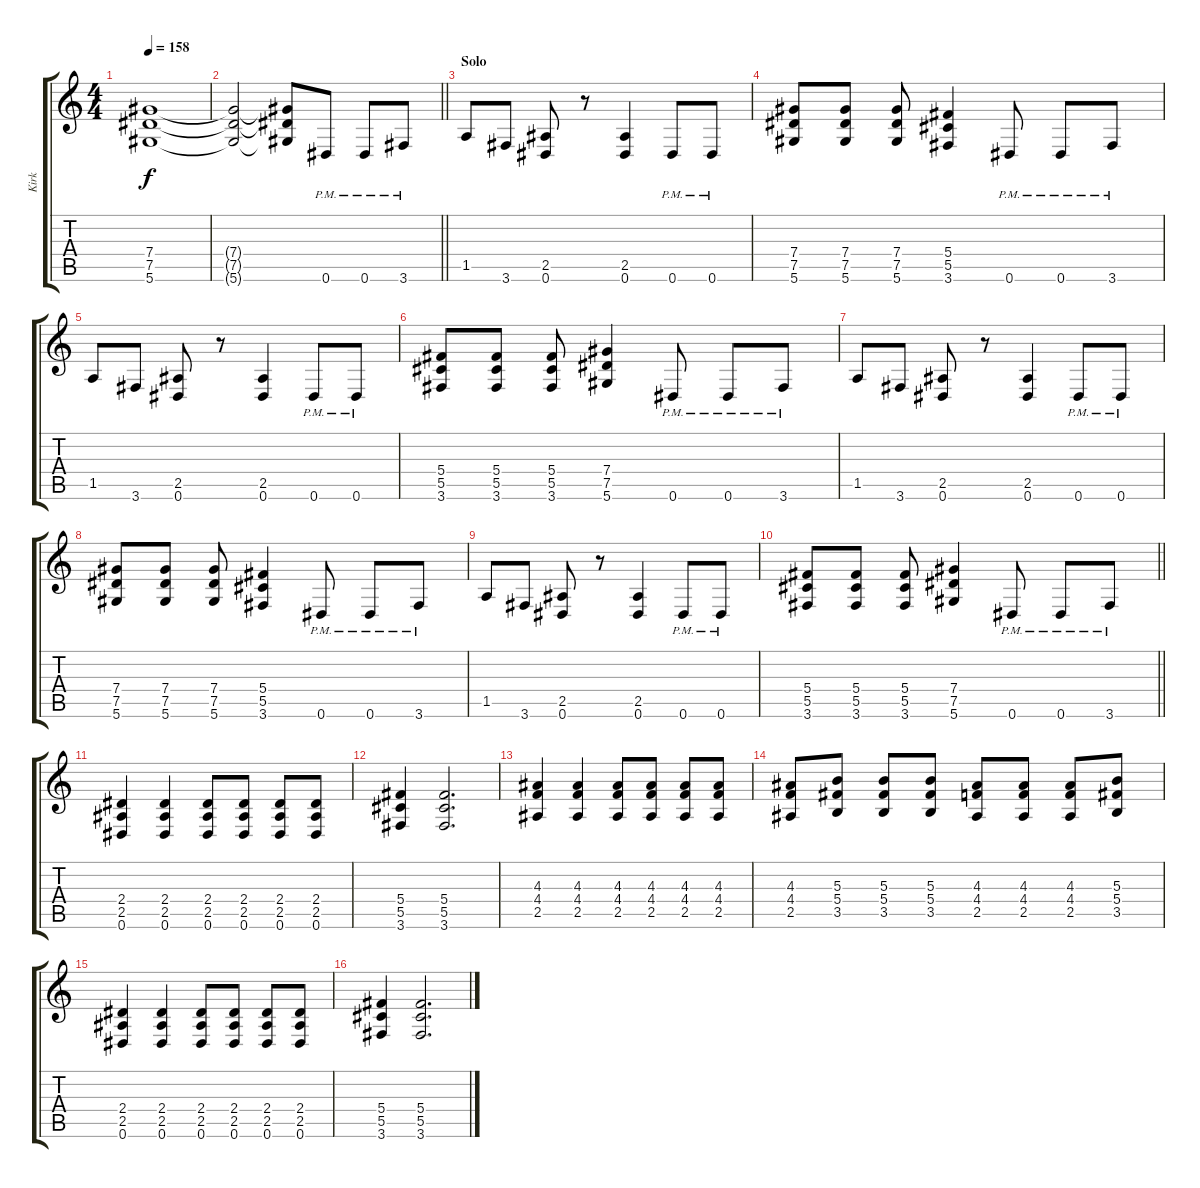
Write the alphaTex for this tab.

\track ("Kirk" "Kirk") {instrument distortionguitar}
\staff {score tabs}
\tuning (Eb4 Bb3 Gb3 Db3 Ab2 Eb2) {hide}
\ts (4 4)
\tempo 158
\clef g2
\ks c
(7.4{t} 7.5{t} 5.6{t}).1{dy f} |
\barLineRight lightlight
(7.4{t} 7.5{t} 5.6{t}).2 (7.4{t} 7.5{t} 5.6{t}).8 0.6{pm}.8 0.6{pm}.8 3.6{pm}.8 |
\section ("" "Solo")
1.5.8 3.6.8 (2.5 0.6).8 r.8 (2.5 0.6).4 0.6{pm}.8 0.6{pm}.8 |
(7.4 7.5 5.6).8 (7.4 7.5 5.6).8 (7.4 7.5 5.6).8 (5.4 5.5 3.6).4 0.6{pm}.8 0.6{pm}.8 3.6{pm}.8 |
1.5.8 3.6.8 (2.5 0.6).8 r.8 (2.5 0.6).4 0.6{pm}.8 0.6{pm}.8 |
(5.4 5.5 3.6).8 (5.4 5.5 3.6).8 (5.4 5.5 3.6).8 (7.4 7.5 5.6).4 0.6{pm}.8 0.6{pm}.8 3.6{pm}.8 |
1.5.8 3.6.8 (2.5 0.6).8 r.8 (2.5 0.6).4 0.6{pm}.8 0.6{pm}.8 |
(7.4 7.5 5.6).8 (7.4 7.5 5.6).8 (7.4 7.5 5.6).8 (5.4 5.5 3.6).4 0.6{pm}.8 0.6{pm}.8 3.6{pm}.8 |
1.5.8 3.6.8 (2.5 0.6).8 r.8 (2.5 0.6).4 0.6{pm}.8 0.6{pm}.8 |
\barLineRight lightlight
(5.4 5.5 3.6).8 (5.4 5.5 3.6).8 (5.4 5.5 3.6).8 (7.4 7.5 5.6).4 0.6{pm}.8 0.6{pm}.8 3.6{pm}.8 |
\section ("" "")
(2.4 2.5 0.6).4 (2.4 2.5 0.6).4 (2.4 2.5 0.6).8 (2.4 2.5 0.6).8 (2.4 2.5 0.6).8 (2.4 2.5 0.6).8 |
(5.4 5.5 3.6).4 (5.4 5.5 3.6).2{d} |
(4.3 4.4 2.5).4 (4.3 4.4 2.5).4 (4.3 4.4 2.5).8 (4.3 4.4 2.5).8 (4.3 4.4 2.5).8 (4.3 4.4 2.5).8 |
(4.3 4.4 2.5).8 (5.3 5.4 3.5).8 (5.3 5.4 3.5).8 (5.3 5.4 3.5).8 (4.3 4.4 2.5).8 (4.3 4.4 2.5).8 (4.3 4.4 2.5).8 (5.3 5.4 3.5).8 |
(2.4 2.5 0.6).4 (2.4 2.5 0.6).4 (2.4 2.5 0.6).8 (2.4 2.5 0.6).8 (2.4 2.5 0.6).8 (2.4 2.5 0.6).8 |
(5.4 5.5 3.6).4 (5.4 5.5 3.6).2{d}
